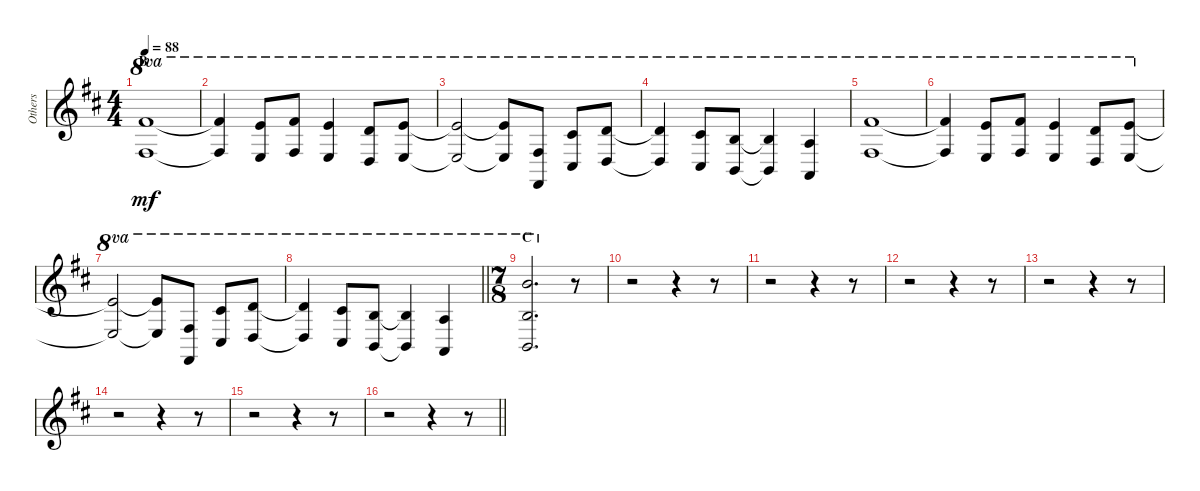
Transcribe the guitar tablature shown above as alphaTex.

\track ("Others" "Others") {instrument acousticgrandpiano}
\staff {score}
\tuning (E4 B3 G3 D3 A2 E2 B1) {hide}
\ts (4 4)
\section ("" "B")
\tempo 88
\clef g2
\ks d
(14.1 11.3).1{ot 8va dy mf instrument glockenspiel} |
(14.1{t} 11.3{t}).4{ot 8va} (12.1 9.3).8{ot 8va} (14.1 11.3).8{ot 8va} (12.1 9.3).4{ot 8va} (15.2 12.4).8{ot 8va} (12.1 9.3).8{ot 8va} |
(12.1{t} 9.3{t}).2{ot 8va} (12.1{t} 9.3{t}).8{ot 8va} (11.3 9.5).8{ot 8va} (14.2 11.4).8{ot 8va} (15.2 12.4).8{ot 8va} |
(15.2{t} 12.4{t}).4{ot 8va} (14.2 11.4).8{ot 8va} (12.2 9.4).8{ot 8va} (12.2{t} 9.4{t}).4{ot 8va} (14.3 12.5).4{ot 8va} |
(14.1 11.3).1{ot 8va} |
(14.1{t} 11.3{t}).4{ot 8va} (12.1 9.3).8{ot 8va} (14.1 11.3).8{ot 8va} (12.1 9.3).4{ot 8va} (15.2 12.4).8{ot 8va} (12.1 9.3).8{ot 8va} |
(12.1{t} 9.3{t}).2{ot 8va} (12.1{t} 9.3{t}).8{ot 8va} (11.3 9.5).8{ot 8va} (14.2 11.4).8{ot 8va} (15.2 12.4).8{ot 8va} |
\barLineRight lightlight
(15.2{t} 12.4{t}).4{ot 8va} (14.2 11.4).8{ot 8va} (12.2 9.4).8{ot 8va} (12.2{t} 9.4{t}).4{ot 8va} (14.3 12.5).4{ot 8va} |
\ts (7 8)
\section ("" "C")
(19.1 16.3 14.5).2{d ot 8va} r.8 |
r.2 r.4 r.8 |
r.2 r.4 r.8 |
r.2 r.4 r.8 |
r.2 r.4 r.8 |
r.2 r.4 r.8 |
r.2 r.4 r.8 |
\barLineRight lightlight
r.2 r.4 r.8
